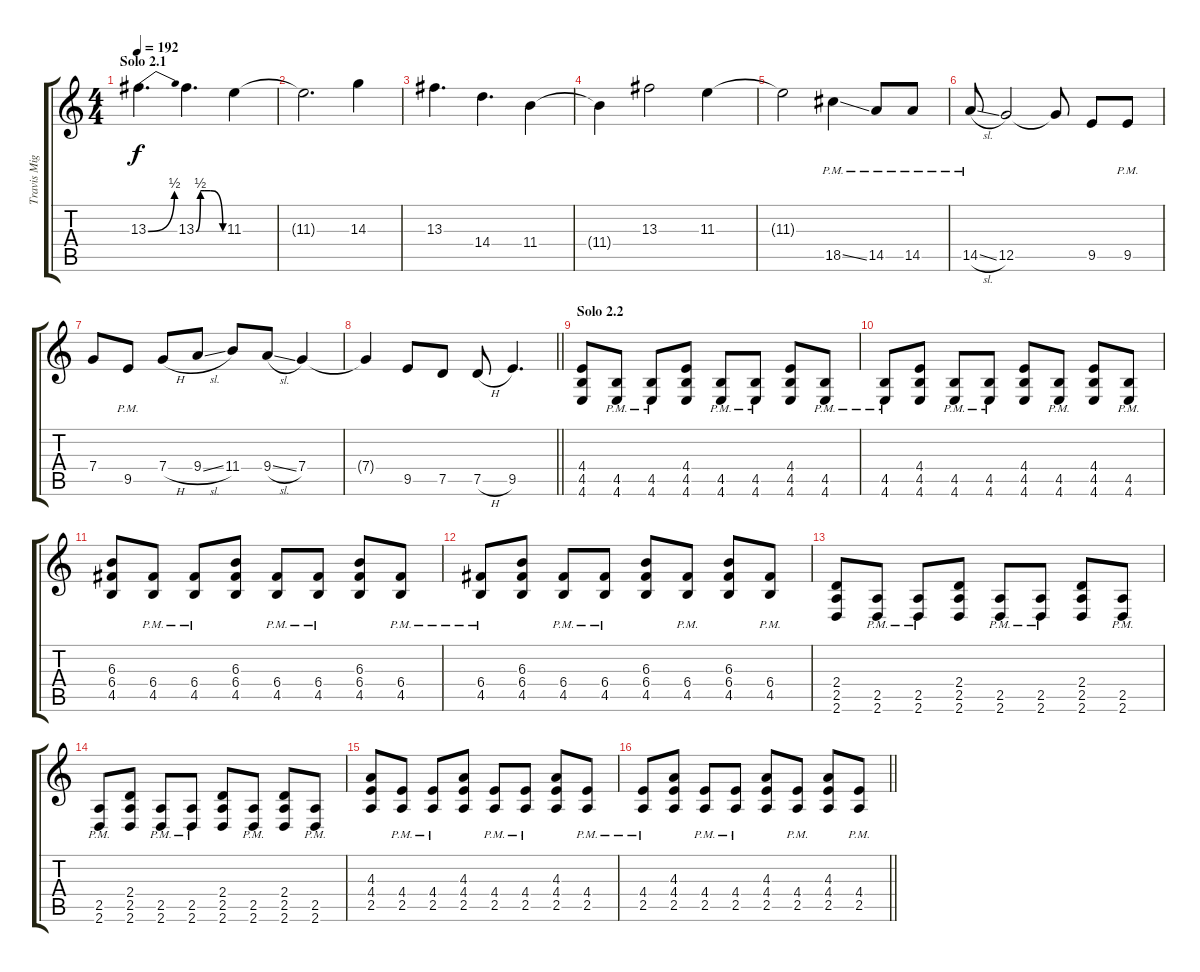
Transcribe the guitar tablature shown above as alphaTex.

\track ("Travis Miguel" "Travis Mig") {instrument distortionguitar}
\staff {score tabs}
\tuning (D4 A3 F3 C3 G2 C2) {hide}
\ts (4 4)
\section ("" "Solo 2.1")
\tempo 192
\clef g2
\ks aminor
13.3{be (bend 0 0 60 2)}.4{d dy f} 13.3{be (custom 0 0 10 2 20 2 33 2 60 0)}.4{d} 11.3.4 |
11.3{t}.2{d} 14.3.4 |
13.3.4{d} 14.4.4{d} 11.4.4 |
11.4{t}.4 13.3.2 11.3.4 |
11.3{t}.2 18.5{ss pm}.4 14.5{pm}.8 14.5{pm}.8 |
14.5{sl pm}.8 12.5.2 12.5{t}.8 9.5.8 9.5{pm}.8 |
7.4.8 9.5{pm}.8 7.4{h}.8 9.4{sl}.8 11.4.8 9.4{sl}.8 7.4.4 |
\barLineRight lightlight
7.4{t}.4 9.5.8 7.5.8 7.5{h}.8 9.5.4{d} |
\section ("" "Solo 2.2")
(4.4 4.5 4.6).8 (4.5{pm} 4.6{pm}).8 (4.5{pm} 4.6{pm}).8 (4.4 4.5 4.6).8 (4.5{pm} 4.6{pm}).8 (4.5{pm} 4.6{pm}).8 (4.4 4.5 4.6).8 (4.5{pm} 4.6{pm}).8 |
(4.5{pm} 4.6{pm}).8 (4.4 4.5 4.6).8 (4.5{pm} 4.6{pm}).8 (4.5{pm} 4.6{pm}).8 (4.4 4.5 4.6).8 (4.5{pm} 4.6{pm}).8 (4.4 4.5 4.6).8 (4.5{pm} 4.6{pm}).8 |
(6.3 6.4 4.5).8 (6.4{pm} 4.5{pm}).8 (6.4{pm} 4.5{pm}).8 (6.3 6.4 4.5).8 (6.4{pm} 4.5{pm}).8 (6.4{pm} 4.5{pm}).8 (6.3 6.4 4.5).8 (6.4{pm} 4.5{pm}).8 |
(6.4{pm} 4.5{pm}).8 (6.3 6.4 4.5).8 (6.4{pm} 4.5{pm}).8 (6.4{pm} 4.5{pm}).8 (6.3 6.4 4.5).8 (6.4{pm} 4.5{pm}).8 (6.3 6.4 4.5).8 (6.4{pm} 4.5{pm}).8 |
(2.4 2.5 2.6).8 (2.5{pm} 2.6{pm}).8 (2.5{pm} 2.6{pm}).8 (2.4 2.5 2.6).8 (2.5{pm} 2.6{pm}).8 (2.5{pm} 2.6{pm}).8 (2.4 2.5 2.6).8 (2.5{pm} 2.6{pm}).8 |
(2.5{pm} 2.6{pm}).8 (2.4 2.5 2.6).8 (2.5{pm} 2.6{pm}).8 (2.5{pm} 2.6{pm}).8 (2.4 2.5 2.6).8 (2.5{pm} 2.6{pm}).8 (2.4 2.5 2.6).8 (2.5{pm} 2.6{pm}).8 |
(4.3 4.4 2.5).8 (4.4{pm} 2.5{pm}).8 (4.4{pm} 2.5{pm}).8 (4.3 4.4 2.5).8 (4.4{pm} 2.5{pm}).8 (4.4{pm} 2.5{pm}).8 (4.3 4.4 2.5).8 (4.4{pm} 2.5{pm}).8 |
\barLineRight lightlight
(4.4{pm} 2.5{pm}).8 (4.3 4.4 2.5).8 (4.4{pm} 2.5{pm}).8 (4.4{pm} 2.5{pm}).8 (4.3 4.4 2.5).8 (4.4{pm} 2.5{pm}).8 (4.3 4.4 2.5).8 (4.4{pm} 2.5{pm}).8
